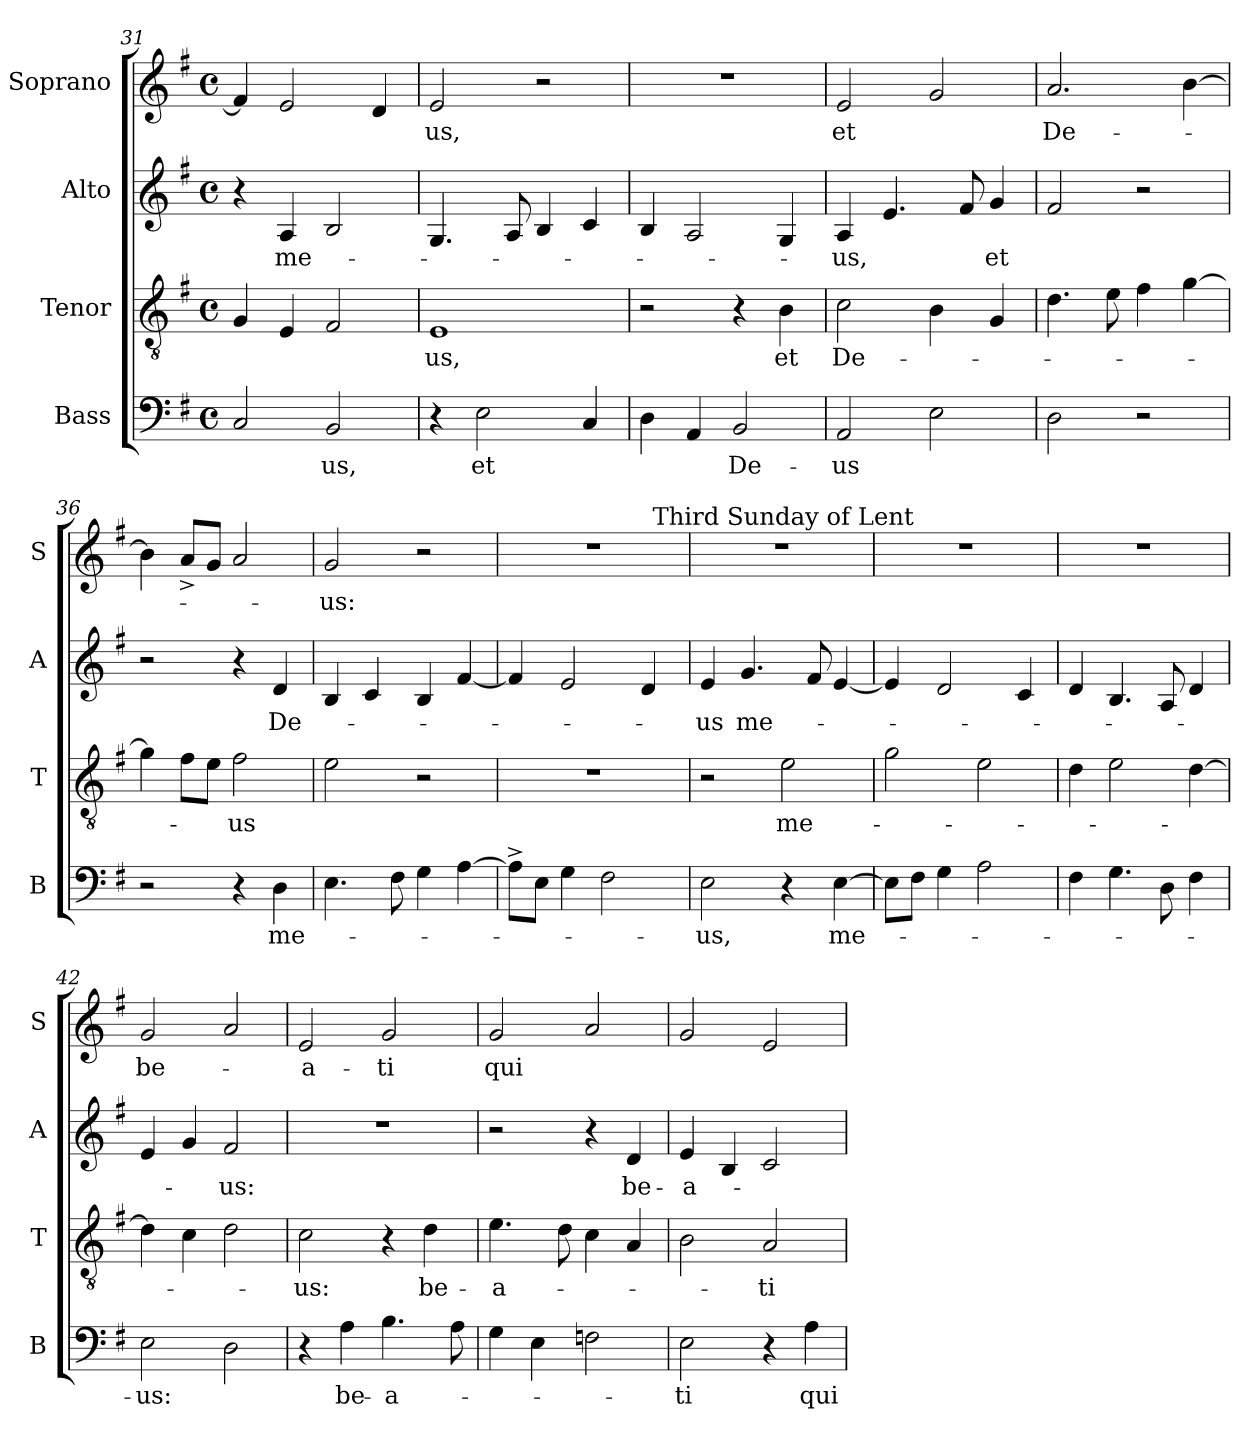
**kern	**text	**kern	**text	**kern	**text	**kern	**text
*part4	*part4	*part3	*part3	*part2	*part2	*part1	*part1
*staff4	*staff4	*staff3	*staff3	*staff2	*staff2	*staff1	*staff1
*I"Bass	*	*I"Tenor	*	*I"Alto	*	*I"Soprano	*
*I'B	*	*I'T	*	*I'A	*	*I'S	*
!!LO:LB:g=z
*clefF4	*	*clefGv2	*	*clefG2	*	*clefG2	*
*k[f#]	*	*k[f#]	*	*k[f#]	*	*k[f#]	*
*G:	*	*G:	*	*G:	*	*G:	*
*M4/4	*	*M4/4	*	*M4/4	*	*M4/4	*
*met(c)	*	*met(c)	*	*met(c)	*	*met(c)	*
=31	=31	=31	=31	=31	=31	=31	=31
2C/	.	4G/	.	4r	.	4f#/]	.
!	!	!	!	!	!LO:LY:b:cj	!	!
.	.	4E/	.	4A/	me-	2e/	.
!	!LO:LY:b:cj	!	!	!	!	!	!
2BB/	-us,	2F#/	.	2B/	.	.	.
.	.	.	.	.	.	4d/	.
=32	=32	=32	=32	=32	=32	=32	=32
!	!	!	!LO:LY:b:cj	!	!	!	!LO:LY:b:cj
4r	.	1E	us,	4.G/	.	2e/	-us,
!	!LO:LY:b:cj	!	!	!	!	!	!
2E\	et	.	.	.	.	.	.
.	.	.	.	8A/	.	.	.
.	.	.	.	4B/	.	2r	.
4C/	.	.	.	4c/	.	.	.
=33	=33	=33	=33	=33	=33	=33	=33
4D\	.	2r	.	4B/	.	1r	.
4AA/	.	.	.	2A/	.	.	.
!	!LO:LY:b:cj	!	!	!	!	!	!
2BB/	De-	4r	.	.	.	.	.
!	!	!	!LO:LY:b:cj	!	!	!	!
.	.	4B\	et	4G/	.	.	.
=34	=34	=34	=34	=34	=34	=34	=34
!	!LO:LY:b:cj	!	!LO:LY:b:cj	!	!LO:LY:b:cj	!	!LO:LY:b:cj
2AA/	-us	2c\	De-	4A/	-us,	2e/	et
.	.	.	.	4.e/	.	.	.
2E\	.	4B\	.	.	.	2g/	.
.	.	.	.	8f#/	.	.	.
!	!	!	!	!	!LO:LY:b:cj	!	!
.	.	4G/	.	4g/	et	.	.
=35	=35	=35	=35	=35	=35	=35	=35
!	!	!	!	!	!	!	!LO:LY:b:cj
2D\	.	4.d\	.	2f#/	.	2.a/	De-
.	.	8e\	.	.	.	.	.
2r	.	4f#\	.	2r	.	.	.
.	.	[>4g\	.	.	.	[>4b\	.
=36	=36	=36	=36	=36	=36	=36	=36
2r	.	4g\]	.	2r	.	4b\]	.
.	.	8f#\L	.	.	.	8a^>/L	.
.	.	8e\J	.	.	.	8g/J	.
!	!	!	!LO:LY:b:cj	!	!	!	!
4r	.	2f#\	-us	4r	.	2a/	.
!	!LO:LY:b:cj	!	!	!	!LO:LY:b:cj	!	!
4D\	me-	.	.	4d/	De-	.	.
!!LO:PB:g=z
=37	=37	=37	=37	=37	=37	=37	=37
!	!	!	!	!	!	!	!LO:LY:b:cj
4.E\	.	2e\	.	4B/	.	2g/	-us:
.	.	.	.	4c/	.	.	.
8F#\	.	.	.	.	.	.	.
4G\	.	2r	.	4B/	.	2r	.
[>4A\	.	.	.	[<4f#/	.	.	.
=38	=38	=38	=38	=38	=38	=38	=38
*	*	*	*	*	*	*^	*
8A^<\L]	.	1r	.	4f#/]	.	1r	2ryy	.
8E\J	.	.	.	.	.	.	.	.
4G\	.	.	.	2e/	.	.	.	.
2F#\	.	.	.	.	.	.	4ryy	.
.	.	.	.	4d/	.	.	32ryy	.
!	!	!	!	!	!	!	!LO:TX:a:t=Third Sunday of Lent	!
.	.	.	.	.	.	.	8..ryy	.
=39	=39	=39	=39	=39	=39	=39	=39	=39
!	!LO:LY:b:cj	!	!	!	!LO:LY:b:cj	!	!	!
*	*	*	*	*	*	*v	*v	*
2E\	-us,	2r	.	4e/	-us	1r	.
!	!	!	!	!	!LO:LY:b:cj	!	!
.	.	.	.	4.g/	me-	.	.
!	!	!	!LO:LY:b:cj	!	!	!	!
4r	.	2e\	me-	.	.	.	.
.	.	.	.	8f#/	.	.	.
!	!LO:LY:b:cj	!	!	!	!	!	!
[>4E\	me-	.	.	[<4e/	.	.	.
=40	=40	=40	=40	=40	=40	=40	=40
8E\L]	.	2g\	.	4e/]	.	1r	.
8F#\J	.	.	.	.	.	.	.
4G\	.	.	.	2d/	.	.	.
2A\	.	2e\	.	.	.	.	.
.	.	.	.	4c/	.	.	.
=41	=41	=41	=41	=41	=41	=41	=41
4F#\	.	4d\	.	4d/	.	1r	.
4.G\	.	2e\	.	4.B/	.	.	.
8D\	.	.	.	8A/	.	.	.
4F#\	.	[<4d\	.	4d/	.	.	.
!!LO:LB:g=z
=42	=42	=42	=42	=42	=42	=42	=42
!	!LO:LY:b:cj	!	!	!	!	!	!LO:LY:b:cj
2E\	-us:	4d\]	.	4e/	.	2g/	be-
.	.	4c\	.	4g/	.	.	.
!	!	!	!	!	!LO:LY:b:cj	!	!
2D\	.	2d\	.	2f#/	-us:	2a/	.
=43	=43	=43	=43	=43	=43	=43	=43
!	!	!	!LO:LY:b:cj	!	!	!	!LO:LY:b:cj
4r	.	2c\	-us:	1r	.	2e/	-a-
!	!LO:LY:b:cj	!	!	!	!	!	!
4A\	be-	.	.	.	.	.	.
!	!LO:LY:b:cj	!	!	!	!	!	!LO:LY:b:cj
4.B\	-a-	4r	.	.	.	2g/	-ti
!	!	!	!LO:LY:b:cj	!	!	!	!
.	.	4d\	be-	.	.	.	.
8A\	.	.	.	.	.	.	.
=44	=44	=44	=44	=44	=44	=44	=44
!	!	!	!LO:LY:b:cj	!	!	!	!LO:LY:b:cj
4G\	.	4.e\	-a-	2r	.	2g/	qui
4E\	.	.	.	.	.	.	.
.	.	8d\	.	.	.	.	.
2Fn\	.	4c\	.	4r	.	2a/	.
!	!	!	!	!	!LO:LY:b:cj	!	!
.	.	4A/	.	4d/	be-	.	.
=45	=45	=45	=45	=45	=45	=45	=45
!	!LO:LY:b:cj	!	!	!	!LO:LY:b:cj	!	!
2E\	-ti	2B\	.	4e/	-a-	2g/	.
.	.	.	.	4B/	.	.	.
!	!	!	!LO:LY:b:cj	!	!	!	!
4r	.	2A/	-ti	2c/	.	2e/	.
!	!LO:LY:b:cj	!	!	!	!	!	!
4A\	qui	.	.	.	.	.	.
=	=	=	=	=	=	=	=
*-	*-	*-	*-	*-	*-	*-	*-
